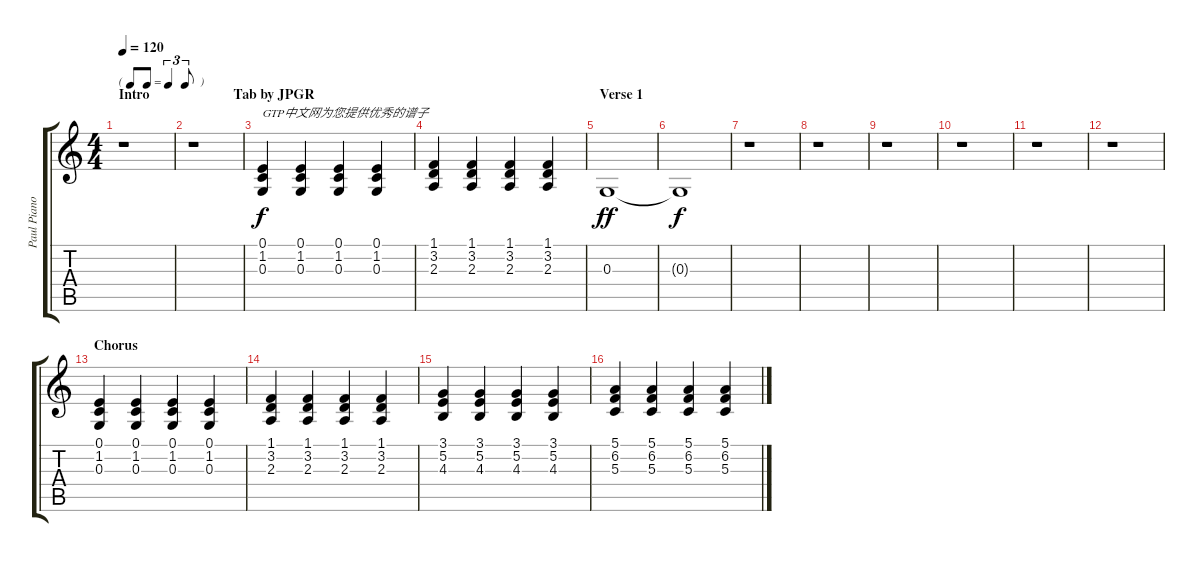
\track ("Paul Piano" "Paul Piano") {instrument electricgrandpiano}
\staff {score tabs}
\tuning (E4 B3 G3 D3 A2 E2) {hide}
\ts (4 4)
\tf triplet8th
\section ("" "Intro                        Tab by JPGR")
\tempo 120
\clef g2
\ks c
r.1{dy f instrument electricgrandpiano} |
r.1 |
(0.1 1.2 0.3).4{txt "GTP中文网为您提供优秀的谱子"} (0.1 1.2 0.3).4 (0.1 1.2 0.3).4 (0.1 1.2 0.3).4 |
(1.1 3.2 2.3).4 (1.1 3.2 2.3).4 (1.1 3.2 2.3).4 (1.1 3.2 2.3).4 |
\section ("" "Verse 1")
0.3.1{dy ff} |
0.3{t}.1{dy f} |
r.1 |
r.1 |
r.1 |
r.1 |
r.1 |
r.1 |
\section ("" "Chorus")
(0.1 1.2 0.3).4 (0.1 1.2 0.3).4 (0.1 1.2 0.3).4 (0.1 1.2 0.3).4 |
(1.1 3.2 2.3).4 (1.1 3.2 2.3).4 (1.1 3.2 2.3).4 (1.1 3.2 2.3).4 |
(3.1 5.2 4.3).4 (3.1 5.2 4.3).4 (3.1 5.2 4.3).4 (3.1 5.2 4.3).4 |
(5.1 6.2 5.3).4 (5.1 6.2 5.3).4 (5.1 6.2 5.3).4 (5.1 6.2 5.3).4
